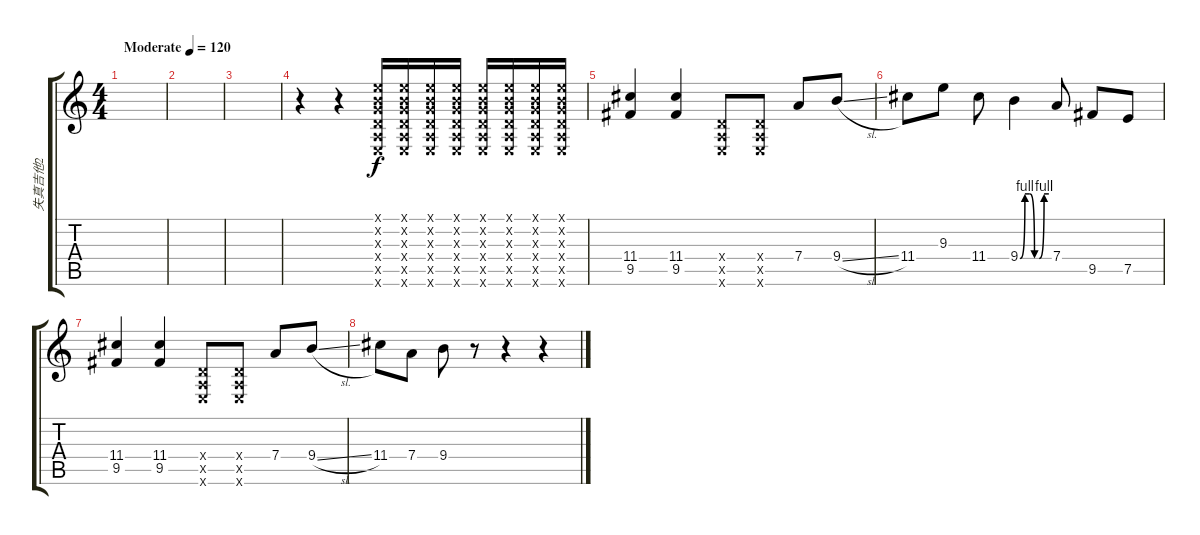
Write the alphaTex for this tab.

\track ("失真吉他2" "失真吉他2") {instrument distortionguitar}
\staff {score tabs}
\tuning (E4 B3 G3 D3 A2 E2) {hide}
\ts (4 4)
\tempo (120 "Moderate")
\clef g2
\ks c
|
|
|
r.4 r.4 (0.1{x} 0.2{x} 0.3{x} 0.4{x} 0.5{x} 0.6{x}).16 (0.1{x} 0.2{x} 0.3{x} 0.4{x} 0.5{x} 0.6{x}).16 (0.1{x} 0.2{x} 0.3{x} 0.4{x} 0.5{x} 0.6{x}).16 (0.1{x} 0.2{x} 0.3{x} 0.4{x} 0.5{x} 0.6{x}).16 (0.1{x} 0.2{x} 0.3{x} 0.4{x} 0.5{x} 0.6{x}).16 (0.1{x} 0.2{x} 0.3{x} 0.4{x} 0.5{x} 0.6{x}).16 (0.1{x} 0.2{x} 0.3{x} 0.4{x} 0.5{x} 0.6{x}).16 (0.1{x} 0.2{x} 0.3{x} 0.4{x} 0.5{x} 0.6{x}).16 |
(11.4 9.5).4 (11.4 9.5).4 (0.4{x} 0.5{x} 0.6{x}).8 (0.4{x} 0.5{x} 0.6{x}).8 7.4.8 9.4{sl}.8 |
11.4.8 9.3.8 11.4.8{txt ""} 9.4{be (custom 0 0 10 4 20 4 30 0 40 0 50 4 60 4)}.4 7.4.8 9.5.8 7.5.8 |
(11.4 9.5).4 (11.4 9.5).4 (0.4{x} 0.5{x} 0.6{x}).8 (0.4{x} 0.5{x} 0.6{x}).8 7.4.8 9.4{sl}.8 |
11.4.8 7.4.8 9.4.8 r.8 r.4 r.4
